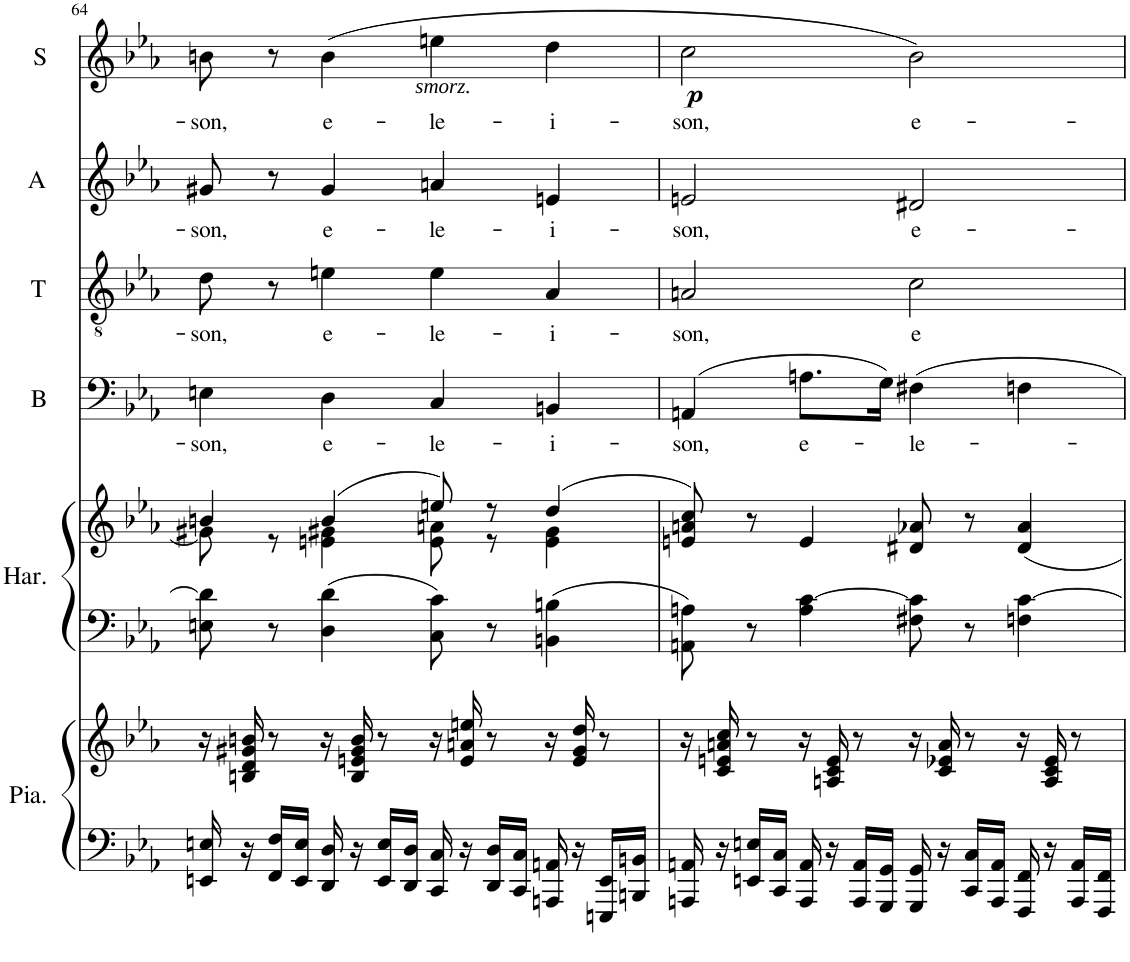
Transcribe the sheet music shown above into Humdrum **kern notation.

**kern	**kern	**kern	**kern	**kern	**text	**kern	**text	**kern	**text	**kern	**text	**dynam
*part6	*part6	*part5	*part5	*part4	*part4	*part3	*part3	*part2	*part2	*part1	*part1	*part1
*staff8	*staff7	*staff6	*staff5	*staff4	*staff4	*staff3	*staff3	*staff2	*staff2	*staff1	*staff1	*staff1
*I"Piano	*	*I"Harmonium	*	*I"B	*	*I"T	*	*I"A	*	*I"S	*	*
*I'Pia.	*	*I'Har.	*	*I'B	*	*I'T	*	*I'A	*	*I'S	*	*
!!LO:PB:g=z
*clefF4	*clefG2	*clefF4	*clefG2	*clefF4	*	*clefGv2	*	*clefG2	*	*clefG2	*	*
*k[b-e-a-]	*k[b-e-a-]	*k[b-e-a-]	*k[b-e-a-]	*k[b-e-a-]	*	*k[b-e-a-]	*	*k[b-e-a-]	*	*k[b-e-a-]	*	*
*M4/4	*M4/4	*M4/4	*M4/4	*M4/4	*	*M4/4	*	*M4/4	*	*M4/4	*	*
=64	=64	=64	=64	=64	=64	=64	=64	=64	=64	=64	=64	=64
!LO:N:n=1:head=solid	!	!	!	!	!	!	!	!	!	!	!	!
!LO:N:n=2:head=solid	!	!	!	!	!LO:LY:b	!	!LO:LY:b	!	!LO:LY:b	!	!LO:LY:b	!
*	*	*	*^	*	*	*	*	*	*	*	*	*
16EEn/ 16En/	16r	8En\ 8d\]	4bn/	8g#X\]	4En\	-son,	8d\	-son,	8g#X/	-son,	8bn\	-son,	.
!	!LO:N:n=1:head=solid	!	!	!	!	!	!	!	!	!	!	!	!
!	!LO:N:n=2:head=solid	!	!	!	!	!	!	!	!	!	!	!	!
!	!LO:N:n=3:head=solid	!	!	!	!	!	!	!	!	!	!	!	!
!	!LO:N:n=4:head=solid	!	!	!	!	!	!	!	!	!	!	!	!
16r	16Bn/ 16d/ 16g#X/ 16bn/	.	.	.	.	.	.	.	.	.	.	.	.
!LO:N:n=1:head=solid	!	!	!	!	!	!	!	!	!	!	!	!	!
!LO:N:n=2:head=solid	!	!	!	!	!	!	!	!	!	!	!	!	!
16FF/ 16F/LL	8r	8r	.	8r	.	.	8r	.	8r	.	8r	.	.
!LO:N:n=1:head=solid	!	!	!	!	!	!	!	!	!	!	!	!	!
!LO:N:n=2:head=solid	!	!	!	!	!	!	!	!	!	!	!	!	!
16EE/ 16E/JJ	.	.	.	.	.	.	.	.	.	.	.	.	.
!LO:N:n=1:head=solid	!	!	!	!	!	!	!	!	!	!	!	!	!
!LO:N:n=2:head=solid	!	!	!	!	!	!LO:LY:b	!	!LO:LY:b	!	!LO:LY:b	!	!LO:LY:b	!
16DD/ 16D/	16r	4D\ 4d\	(4b/	4en\ 4g#X\	4D\	e-	4en\	e-	4g#/	e-	(4b\	e-	.
!	!LO:N:n=1:head=solid	!	!	!	!	!	!	!	!	!	!	!	!
!	!LO:N:n=2:head=solid	!	!	!	!	!	!	!	!	!	!	!	!
!	!LO:N:n=3:head=solid	!	!	!	!	!	!	!	!	!	!	!	!
!	!LO:N:n=4:head=solid	!	!	!	!	!	!	!	!	!	!	!	!
16r	16B/ 16en/ 16g#/ 16b/	.	.	.	.	.	.	.	.	.	.	.	.
!LO:N:n=1:head=solid	!	!	!	!	!	!	!	!	!	!	!	!	!
!LO:N:n=2:head=solid	!	!	!	!	!	!	!	!	!	!	!	!	!
16EE/ 16E/LL	8r	.	.	.	.	.	.	.	.	.	.	.	.
!LO:N:n=1:head=solid	!	!	!	!	!	!	!	!	!	!	!	!	!
!LO:N:n=2:head=solid	!	!	!	!	!	!	!	!	!	!	!	!	!
16DD/ 16D/JJ	.	.	.	.	.	.	.	.	.	.	.	.	.
!LO:N:n=1:head=solid	!	!	!	!	!	!	!	!	!	!	!	!	!
!LO:N:n=2:head=solid	!	!	!	!	!	!LO:LY:b	!	!LO:LY:b	!	!LO:LY:b	!	!LO:LY:b	!LO:DY:b
16CC/ 16C/	16r	8C\ 8c\	8een/)	8e\ 8an\	4C/	-le-	4e\	-le-	4an/	-le-	4een\	-le-	other-dynamics
!	!LO:N:n=1:head=solid	!	!	!	!	!	!	!	!	!	!	!	!
!	!LO:N:n=2:head=solid	!	!	!	!	!	!	!	!	!	!	!	!
!	!LO:N:n=3:head=solid	!	!	!	!	!	!	!	!	!	!	!	!
16r	16e/ 16an/ 16een/	.	.	.	.	.	.	.	.	.	.	.	.
!LO:N:n=1:head=solid	!	!	!	!	!	!	!	!	!	!	!	!	!
!LO:N:n=2:head=solid	!	!	!	!	!	!	!	!	!	!	!	!	!
16DD/ 16D/LL	8r	8r	8r	8r	.	.	.	.	.	.	.	.	.
!LO:N:n=1:head=solid	!	!	!	!	!	!	!	!	!	!	!	!	!
!LO:N:n=2:head=solid	!	!	!	!	!	!	!	!	!	!	!	!	!
16CC/ 16C/JJ	.	.	.	.	.	.	.	.	.	.	.	.	.
!LO:N:n=1:head=solid	!	!	!	!	!	!	!	!	!	!	!	!	!
!LO:N:n=2:head=solid	!	!	!	!	!	!LO:LY:b	!	!LO:LY:b	!	!LO:LY:b	!	!LO:LY:b	!
16AAAn/ 16AAn/	16r	4BBn\ 4Bn\	(4dd/	4e\ 4g#\	4BBn/	-i-	4A-/	-i-	4en/	-i-	4dd\	-i-	.
!	!LO:N:n=1:head=solid	!	!	!	!	!	!	!	!	!	!	!	!
!	!LO:N:n=2:head=solid	!	!	!	!	!	!	!	!	!	!	!	!
!	!LO:N:n=3:head=solid	!	!	!	!	!	!	!	!	!	!	!	!
16r	16e/ 16g#/ 16dd/	.	.	.	.	.	.	.	.	.	.	.	.
!LO:N:n=1:head=solid	!	!	!	!	!	!	!	!	!	!	!	!	!
!LO:N:n=2:head=solid	!	!	!	!	!	!	!	!	!	!	!	!	!
16EEEn/ 16EE/LL	8r	.	.	.	.	.	.	.	.	.	.	.	.
!LO:N:n=1:head=solid	!	!	!	!	!	!	!	!	!	!	!	!	!
!LO:N:n=2:head=solid	!	!	!	!	!	!	!	!	!	!	!	!	!
16BBBn/ 16BBn/JJ	.	.	.	.	.	.	.	.	.	.	.	.	.
*	*	*	*v	*v	*	*	*	*	*	*	*	*	*
=65	=65	=65	=65	=65	=65	=65	=65	=65	=65	=65	=65	=65
!LO:N:n=1:head=solid	!	!	!	!	!	!	!	!	!	!	!	!
!LO:N:n=2:head=solid	!	!	!	!	!LO:LY:b	!	!LO:LY:b	!	!LO:LY:b	!	!LO:LY:b	!LO:DY:b
16AAAn/ 16AAn/	16r	8AAn\ 8An\	8en/ 8an/ 8cc/)	(4AAn/	-son,	2An/	-son,	2en/	-son,	2cc\	-son,	p
!	!LO:N:n=1:head=solid	!	!	!	!	!	!	!	!	!	!	!
!	!LO:N:n=2:head=solid	!	!	!	!	!	!	!	!	!	!	!
!	!LO:N:n=3:head=solid	!	!	!	!	!	!	!	!	!	!	!
!	!LO:N:n=4:head=solid	!	!	!	!	!	!	!	!	!	!	!
16r	16c/ 16en/ 16an/ 16cc/	.	.	.	.	.	.	.	.	.	.	.
!LO:N:n=1:head=solid	!	!	!	!	!	!	!	!	!	!	!	!
!LO:N:n=2:head=solid	!	!	!	!	!	!	!	!	!	!	!	!
16EEn/ 16En/LL	8r	8r	8r	.	.	.	.	.	.	.	.	.
!LO:N:n=1:head=solid	!	!	!	!	!	!	!	!	!	!	!	!
!LO:N:n=2:head=solid	!	!	!	!	!	!	!	!	!	!	!	!
16CC/ 16C/JJ	.	.	.	.	.	.	.	.	.	.	.	.
!LO:N:n=1:head=solid	!	!	!	!	!	!	!	!	!	!	!	!
!LO:N:n=2:head=solid	!	!	!	!	!LO:LY:b	!	!	!	!	!	!	!
16AAA/ 16AA/	16r	4A\ [4c\	4e/	8.An\L	e-	.	.	.	.	.	.	.
!	!LO:N:n=1:head=solid	!	!	!	!	!	!	!	!	!	!	!
!	!LO:N:n=2:head=solid	!	!	!	!	!	!	!	!	!	!	!
!	!LO:N:n=3:head=solid	!	!	!	!	!	!	!	!	!	!	!
16r	16An/ 16c/ 16e/	.	.	.	.	.	.	.	.	.	.	.
!LO:N:n=1:head=solid	!	!	!	!	!	!	!	!	!	!	!	!
!LO:N:n=2:head=solid	!	!	!	!	!	!	!	!	!	!	!	!
16AAA/ 16AA/LL	8r	.	.	.	.	.	.	.	.	.	.	.
!LO:N:n=1:head=solid	!	!	!	!	!	!	!	!	!	!	!	!
!LO:N:n=2:head=solid	!	!	!	!	!	!	!	!	!	!	!	!
16GGG/ 16GG/JJ	.	.	.	16G\Jk)	.	.	.	.	.	.	.	.
!LO:N:n=1:head=solid	!	!	!	!	!	!	!	!	!	!	!	!
!LO:N:n=2:head=solid	!	!	!	!	!LO:LY:b	!	!LO:LY:b	!	!LO:LY:b	!	!LO:LY:b	!
16GGG/ 16GG/	16r	8F#X\ 8c\]	8d#X/ 8a-X/	4F#X\	-le-	2c\	e	2d#X/	e-	2b-\)	e-	.
!	!LO:N:n=1:head=solid	!	!	!	!	!	!	!	!	!	!	!
!	!LO:N:n=2:head=solid	!	!	!	!	!	!	!	!	!	!	!
!	!LO:N:n=3:head=solid	!	!	!	!	!	!	!	!	!	!	!
16r	16c/ 16e-X/ 16a/	.	.	.	.	.	.	.	.	.	.	.
!LO:N:n=1:head=solid	!	!	!	!	!	!	!	!	!	!	!	!
!LO:N:n=2:head=solid	!	!	!	!	!	!	!	!	!	!	!	!
16CC/ 16C/LL	8r	8r	8r	.	.	.	.	.	.	.	.	.
!LO:N:n=1:head=solid	!	!	!	!	!	!	!	!	!	!	!	!
!LO:N:n=2:head=solid	!	!	!	!	!	!	!	!	!	!	!	!
16AAA/ 16AA/JJ	.	.	.	.	.	.	.	.	.	.	.	.
!LO:N:n=1:head=solid	!	!	!	!	!	!	!	!	!	!	!	!
!LO:N:n=2:head=solid	!	!	!	!	!	!	!	!	!	!	!	!
16FFF/ 16FF/	16r	4Fn\ [4c\	4d#/ 4a-/	4Fn\	.	.	.	.	.	.	.	.
!	!LO:N:n=1:head=solid	!	!	!	!	!	!	!	!	!	!	!
!	!LO:N:n=2:head=solid	!	!	!	!	!	!	!	!	!	!	!
!	!LO:N:n=3:head=solid	!	!	!	!	!	!	!	!	!	!	!
16r	16A/ 16c/ 16e-/	.	.	.	.	.	.	.	.	.	.	.
!LO:N:n=1:head=solid	!	!	!	!	!	!	!	!	!	!	!	!
!LO:N:n=2:head=solid	!	!	!	!	!	!	!	!	!	!	!	!
16AAA/ 16AA/LL	8r	.	.	.	.	.	.	.	.	.	.	.
!LO:N:n=1:head=solid	!	!	!	!	!	!	!	!	!	!	!	!
!LO:N:n=2:head=solid	!	!	!	!	!	!	!	!	!	!	!	!
16FFF/ 16FF/JJ	.	.	.	.	.	.	.	.	.	.	.	.
=	=	=	=	=	=	=	=	=	=	=	=	=
*-	*-	*-	*-	*-	*-	*-	*-	*-	*-	*-	*-	*-
